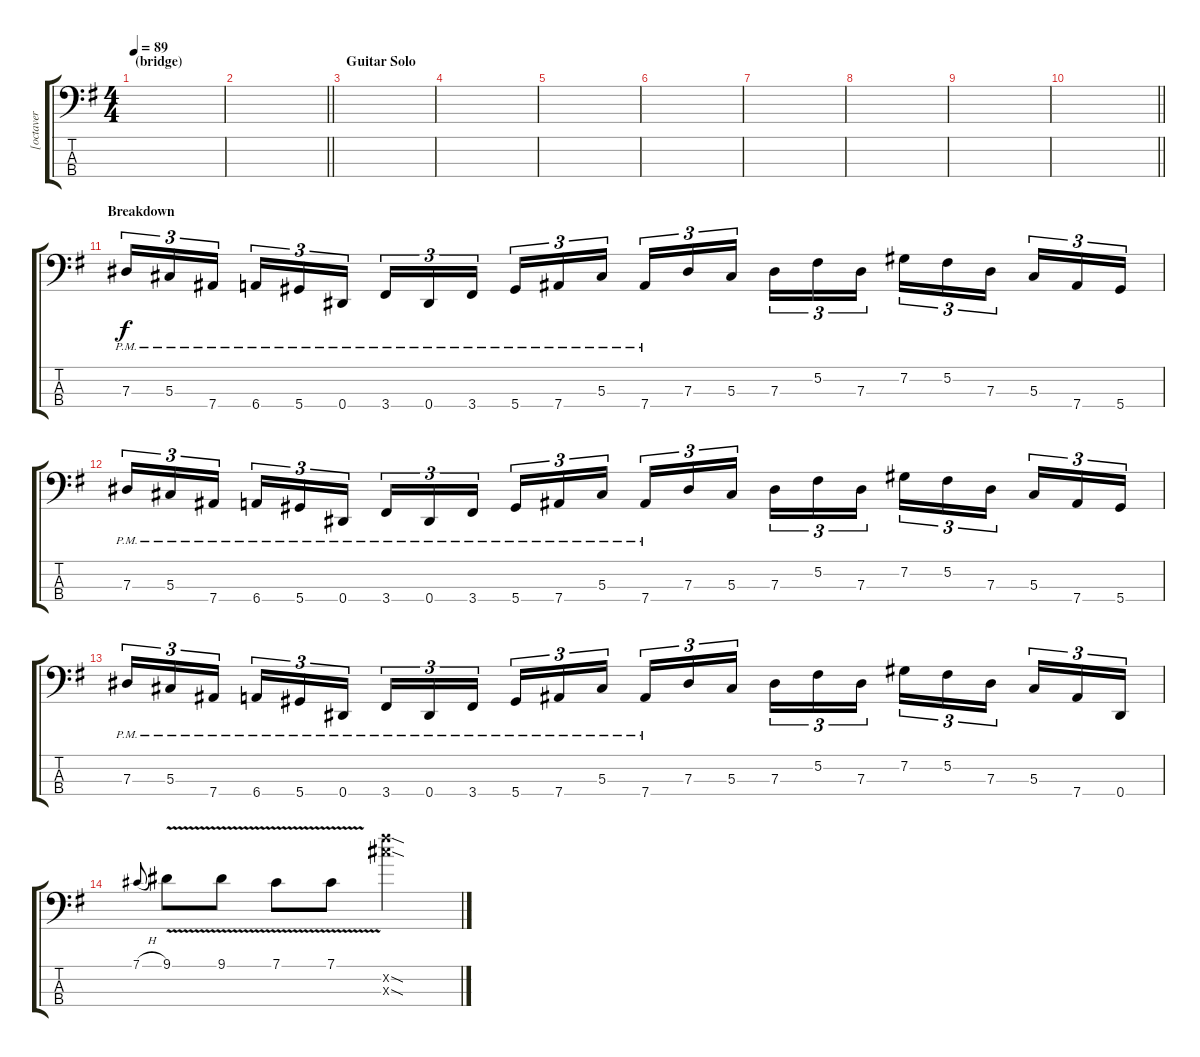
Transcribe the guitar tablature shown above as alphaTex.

\track (" [octaver sound]" " [octaver ") {instrument overdrivenguitar}
\staff {score tabs}
\tuning (Gb2 Db2 Ab1 Eb1) {hide}
\ts (4 4)
\section ("" "(bridge)")
\tempo 89
\clef f4
\ks eminor
|
\barLineRight lightlight
|
\section ("" "Guitar Solo")
|
|
|
|
|
|
|
\barLineRight lightlight
|
\section ("" "Breakdown")
7.3{pm}.16{tu (3 2)} 5.3{pm}.16{tu (3 2)} 7.4{pm}.16{tu (3 2) beam splitsecondary} 6.4{pm}.16{tu (3 2)} 5.4{pm}.16{tu (3 2)} 0.4{pm}.16{tu (3 2)} 3.4{pm}.16{tu (3 2)} 0.4{pm}.16{tu (3 2)} 3.4{pm}.16{tu (3 2) beam splitsecondary} 5.4{pm}.16{tu (3 2)} 7.4{pm}.16{tu (3 2)} 5.3{pm}.16{tu (3 2)} 7.4{pm}.16{tu (3 2)} 7.3.16{tu (3 2)} 5.3.16{tu (3 2) beam splitsecondary} 7.3.16{tu (3 2)} 5.2.16{tu (3 2)} 7.3.16{tu (3 2)} 7.2.16{tu (3 2)} 5.2.16{tu (3 2)} 7.3.16{tu (3 2) beam splitsecondary} 5.3.16{tu (3 2)} 7.4.16{tu (3 2)} 5.4.16{tu (3 2)} |
7.3{pm}.16{tu (3 2)} 5.3{pm}.16{tu (3 2)} 7.4{pm}.16{tu (3 2) beam splitsecondary} 6.4{pm}.16{tu (3 2)} 5.4{pm}.16{tu (3 2)} 0.4{pm}.16{tu (3 2)} 3.4{pm}.16{tu (3 2)} 0.4{pm}.16{tu (3 2)} 3.4{pm}.16{tu (3 2) beam splitsecondary} 5.4{pm}.16{tu (3 2)} 7.4{pm}.16{tu (3 2)} 5.3{pm}.16{tu (3 2)} 7.4{pm}.16{tu (3 2)} 7.3.16{tu (3 2)} 5.3.16{tu (3 2) beam splitsecondary} 7.3.16{tu (3 2)} 5.2.16{tu (3 2)} 7.3.16{tu (3 2)} 7.2.16{tu (3 2)} 5.2.16{tu (3 2)} 7.3.16{tu (3 2) beam splitsecondary} 5.3.16{tu (3 2)} 7.4.16{tu (3 2)} 5.4.16{tu (3 2)} |
7.3{pm}.16{tu (3 2)} 5.3{pm}.16{tu (3 2)} 7.4{pm}.16{tu (3 2) beam splitsecondary} 6.4{pm}.16{tu (3 2)} 5.4{pm}.16{tu (3 2)} 0.4{pm}.16{tu (3 2)} 3.4{pm}.16{tu (3 2)} 0.4{pm}.16{tu (3 2)} 3.4{pm}.16{tu (3 2) beam splitsecondary} 5.4{pm}.16{tu (3 2)} 7.4{pm}.16{tu (3 2)} 5.3{pm}.16{tu (3 2)} 7.4{pm}.16{tu (3 2)} 7.3.16{tu (3 2)} 5.3.16{tu (3 2) beam splitsecondary} 7.3.16{tu (3 2)} 5.2.16{tu (3 2)} 7.3.16{tu (3 2)} 7.2.16{tu (3 2)} 5.2.16{tu (3 2)} 7.3.16{tu (3 2) beam splitsecondary} 5.3.16{tu (3 2)} 7.4.16{tu (3 2)} 0.4.16{tu (3 2)} |
7.1{h}.8{gr onbeat} 9.1{v}.8 9.1{v}.8 7.1{v}.8 7.1{v}.8 (29.2{sod x} 29.3{sod x}).2
